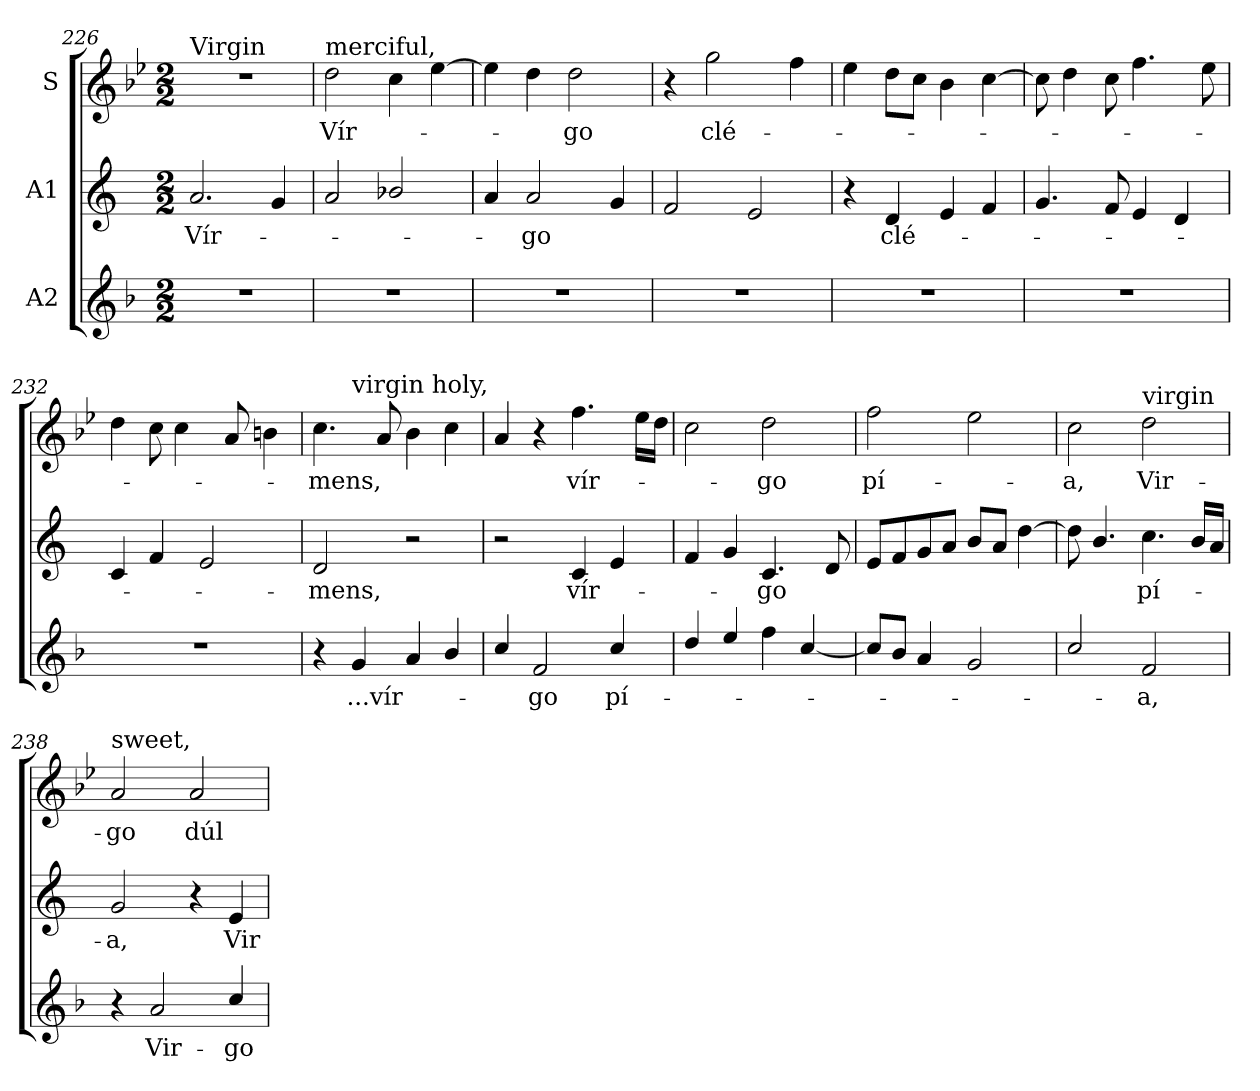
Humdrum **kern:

**kern	**text	**kern	**text	**kern	**text
*part3	*part3	*part2	*part2	*part1	*part1
*staff3	*staff3	*staff2	*staff2	*staff1	*staff1
*I"A2	*	*I"A1	*	*I"S	*
*clefG2	*	*clefG2	*	*clefG2	*
*ITrd4c7	*	*ITrd1c2	*	*	*
*k[b-e-]	*	*k[b-e-]	*	*k[b-e-]	*
*B-:	*	*B-:	*	*B-:	*
*M2/2	*	*M2/2	*	*M2/2	*
=226	=226	=226	=226	=226	=226
!	!	!	!	!LO:TX:a:t=Virgin	!
!	!	!	!LO:LY:b	!	!
1r	.	2.g/	Vír-	1r	.
.	.	4f/	.	.	.
=227	=227	=227	=227	=227	=227
!	!	!	!	!LO:TX:a:t=merciful,	!
!	!	!	!	!	!LO:LY:b
1r	.	2g/	.	2dd\	Vír-
.	.	2a-X/	.	4cc\	.
.	.	.	.	[4ee-\	.
=228	=228	=228	=228	=228	=228
1r	.	4g/	.	4ee-\]	.
!	!	!	!LO:LY:b	!	!
.	.	2g/	-go	4dd\	.
!	!	!	!	!	!LO:LY:b
.	.	.	.	2dd\	-go
.	.	4f/	.	.	.
=229	=229	=229	=229	=229	=229
1r	.	2e-/	.	4r	.
!	!	!	!	!	!LO:LY:b
.	.	.	.	2gg\	clé-
.	.	2d/	.	.	.
.	.	.	.	4ff\	.
=230	=230	=230	=230	=230	=230
1r	.	4r	.	4ee-\	.
!	!	!	!LO:LY:b	!	!
.	.	4c/	clé-	8dd\L	.
.	.	.	.	8cc\J	.
.	.	4d/	.	4b-\	.
.	.	4e-/	.	[4cc\	.
!!LO:LB:g=z
=231	=231	=231	=231	=231	=231
1r	.	4.f/	.	8cc\]	.
.	.	.	.	4dd\	.
.	.	8e-/	.	8cc\	.
.	.	4d/	.	4.ff\	.
.	.	4c/	.	.	.
.	.	.	.	8ee-\	.
=232	=232	=232	=232	=232	=232
1r	.	4B-/	.	4dd\	.
.	.	4e-/	.	8cc\	.
.	.	.	.	4cc\	.
.	.	2d/	.	.	.
.	.	.	.	8a/	.
.	.	.	.	4b\	.
=233	=233	=233	=233	=233	=233
!	!	!	!LO:LY:b	!	!LO:LY:b
*	*	*	*	*^	*
4r	.	2c/	-mens,	4.cc\	4ryy	-mens,
!	!	!	!	!	!LO:TX:a:t=virgin holy,	!
!	!LO:LY:b	!	!	!	!	!
4c/	...vír-	.	.	.	2.ryy	.
.	.	.	.	8a/	.	.
4d/	.	2r	.	4b-\	.	.
4e-/	.	.	.	4cc\	.	.
*	*	*	*	*v	*v	*
=234	=234	=234	=234	=234	=234
4f/	.	2r	.	4a/	.
!	!LO:LY:b	!	!	!	!
2B-/	-go	.	.	4r	.
!	!	!	!LO:LY:b	!	!LO:LY:b
.	.	4B-/	vír-	4.ff\	vír-
!	!LO:LY:b	!	!	!	!
4f/	pí-	4d/	.	.	.
.	.	.	.	16ee-\LL	.
.	.	.	.	16dd\JJ	.
=235	=235	=235	=235	=235	=235
4g/	.	4e-/	.	2cc\	.
4a/	.	4f/	.	.	.
!	!	!	!LO:LY:b	!	!LO:LY:b
4b-\	.	4.B-/	-go	2dd\	-go
[4f/	.	.	.	.	.
.	.	8c/	.	.	.
!!LO:LB:g=z
=236	=236	=236	=236	=236	=236
!	!	!	!	!	!LO:LY:b
8f/L]	.	8d/L	.	2ff\	pí-
8e-/J	.	8e-/	.	.	.
4d/	.	8f/	.	.	.
.	.	8g/J	.	.	.
2c/	.	8a/L	.	2ee-\	.
.	.	8g/J	.	.	.
.	.	[4cc\	.	.	.
=237	=237	=237	=237	=237	=237
!	!	!	!	!	!LO:LY:b
2f/	.	8cc\]	.	2cc\	-a,
.	.	4.a/	.	.	.
!	!	!	!	!LO:TX:a:t=virgin	!
!	!LO:LY:b	!	!LO:LY:b	!	!LO:LY:b
2B-/	-a,	4.b-\	pí-	2dd\	Vir-
.	.	16a/LL	.	.	.
.	.	16g/JJ	.	.	.
=238	=238	=238	=238	=238	=238
!	!	!	!	!LO:TX:a:t=sweet,	!
!	!	!	!LO:LY:b	!	!LO:LY:b
4r	.	2f/	-a,	2a/	-go
!	!LO:LY:b	!	!	!	!
2d/	Vir-	.	.	.	.
!	!	!	!	!	!LO:LY:b
.	.	4r	.	2a/	dúl-
!	!LO:LY:b	!	!LO:LY:b	!	!
4f/	-go	4d/	Vir-	.	.
=	=	=	=	=	=
*-	*-	*-	*-	*-	*-
